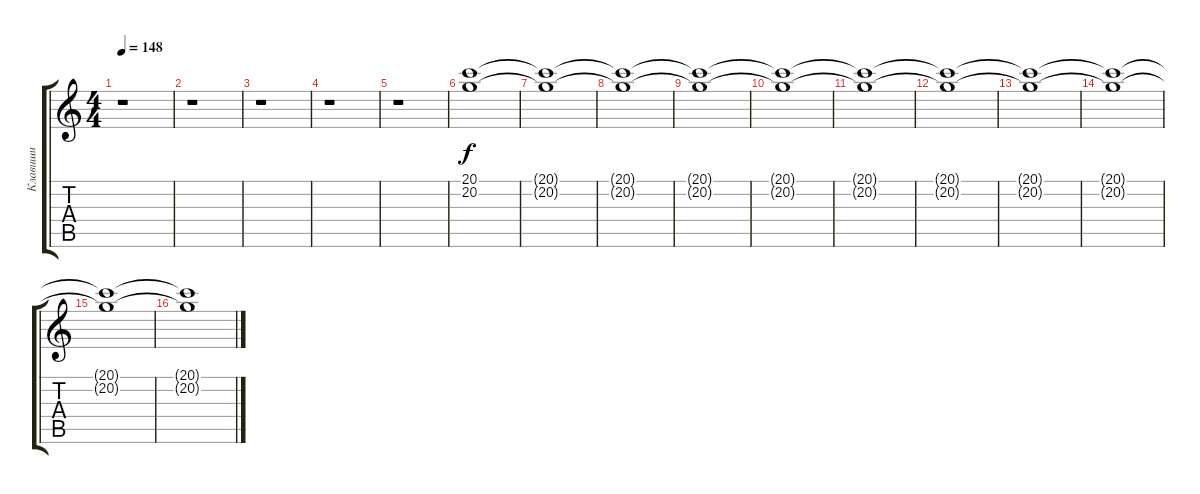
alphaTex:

\track ("Клавиши" "Клавиши") {instrument stringensemble2}
\staff {score tabs}
\tuning (E4 B3 G3 D3 A2 E2) {hide}
\ts (4 4)
\tempo 148
\clef g2
\ks c
r.1{dy f} |
r.1 |
r.1 |
r.1 |
r.1 |
(20.1 20.2).1 |
(20.1{t} 20.2{t}).1 |
(20.1{t} 20.2{t}).1 |
(20.1{t} 20.2{t}).1 |
(20.1{t} 20.2{t}).1 |
(20.1{t} 20.2{t}).1 |
(20.1{t} 20.2{t}).1 |
(20.1{t} 20.2{t}).1 |
(20.1{t} 20.2{t}).1 |
(20.1{t} 20.2{t}).1 |
(20.1{t} 20.2{t}).1
